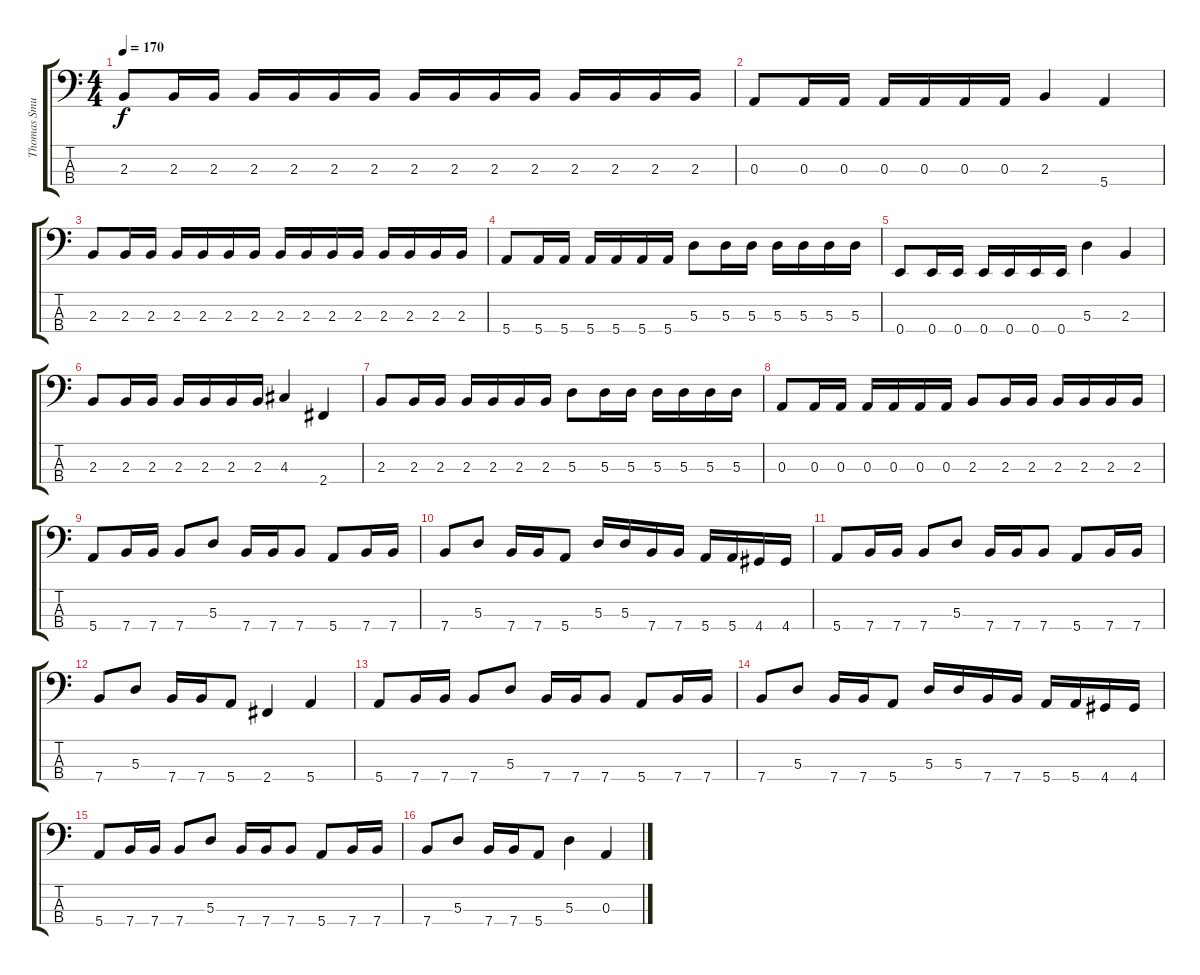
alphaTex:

\track ("Thomas Smuszynski" "Thomas Smu") {instrument electricbasspick}
\staff {score tabs}
\tuning (G2 D2 A1 E1) {hide}
\ts (4 4)
\tempo 170
\clef f4
\ks c
2.3.8{dy f} 2.3.16 2.3.16 2.3.16 2.3.16 2.3.16 2.3.16 2.3.16 2.3.16 2.3.16 2.3.16 2.3.16 2.3.16 2.3.16 2.3.16 |
0.3.8 0.3.16 0.3.16 0.3.16 0.3.16 0.3.16 0.3.16 2.3.4 5.4.4 |
2.3.8 2.3.16 2.3.16 2.3.16 2.3.16 2.3.16 2.3.16 2.3.16 2.3.16 2.3.16 2.3.16 2.3.16 2.3.16 2.3.16 2.3.16 |
5.4.8 5.4.16 5.4.16 5.4.16 5.4.16 5.4.16 5.4.16 5.3.8 5.3.16 5.3.16 5.3.16 5.3.16 5.3.16 5.3.16 |
0.4.8 0.4.16 0.4.16 0.4.16 0.4.16 0.4.16 0.4.16 5.3.4 2.3.4 |
2.3.8 2.3.16 2.3.16 2.3.16 2.3.16 2.3.16 2.3.16 4.3.4 2.4.4 |
2.3.8 2.3.16 2.3.16 2.3.16 2.3.16 2.3.16 2.3.16 5.3.8 5.3.16 5.3.16 5.3.16 5.3.16 5.3.16 5.3.16 |
0.3.8 0.3.16 0.3.16 0.3.16 0.3.16 0.3.16 0.3.16 2.3.8 2.3.16 2.3.16 2.3.16 2.3.16 2.3.16 2.3.16 |
5.4.8 7.4.16 7.4.16 7.4.8 5.3.8 7.4.16 7.4.16 7.4.8 5.4.8 7.4.16 7.4.16 |
7.4.8 5.3.8 7.4.16 7.4.16 5.4.8 5.3.16 5.3.16 7.4.16 7.4.16 5.4.16 5.4.16 4.4.16 4.4.16 |
5.4.8 7.4.16 7.4.16 7.4.8 5.3.8 7.4.16 7.4.16 7.4.8 5.4.8 7.4.16 7.4.16 |
7.4.8 5.3.8 7.4.16 7.4.16 5.4.8 2.4.4 5.4.4 |
5.4.8 7.4.16 7.4.16 7.4.8 5.3.8 7.4.16 7.4.16 7.4.8 5.4.8 7.4.16 7.4.16 |
7.4.8 5.3.8 7.4.16 7.4.16 5.4.8 5.3.16 5.3.16 7.4.16 7.4.16 5.4.16 5.4.16 4.4.16 4.4.16 |
5.4.8 7.4.16 7.4.16 7.4.8 5.3.8 7.4.16 7.4.16 7.4.8 5.4.8 7.4.16 7.4.16 |
7.4.8 5.3.8 7.4.16 7.4.16 5.4.8 5.3.4 0.3.4
